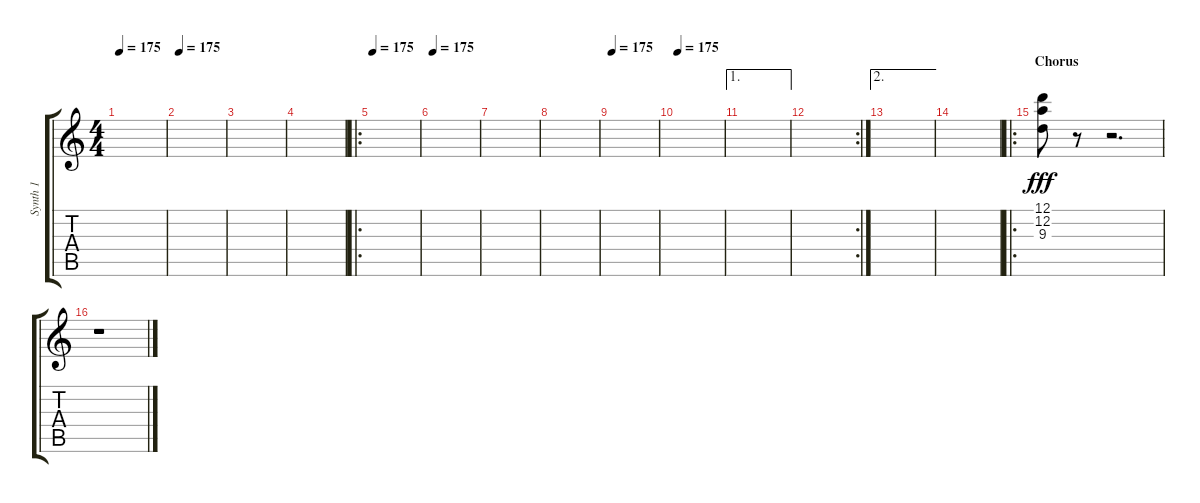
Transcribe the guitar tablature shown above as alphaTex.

\track ("Synth 1" "Synth 1") {instrument synthstrings1}
\staff {score tabs}
\tuning (D5 A4 F4 C4 G3 D3) {hide}
\ts (4 4)
\tempo 175
\clef g2
\ks c
|
\tempo 175
|
|
|
\ro
\tempo 175
|
\tempo 175
|
|
|
\tempo 175
|
\tempo 175
|
\ae 1
|
\rc 2
|
\ae 2
|
|
\ro
\section ("" "Chorus")
(12.1 12.2 9.3).8{dy fff volume 13 instrument stringensemble1} r.8 r.2{d} |
r.1
